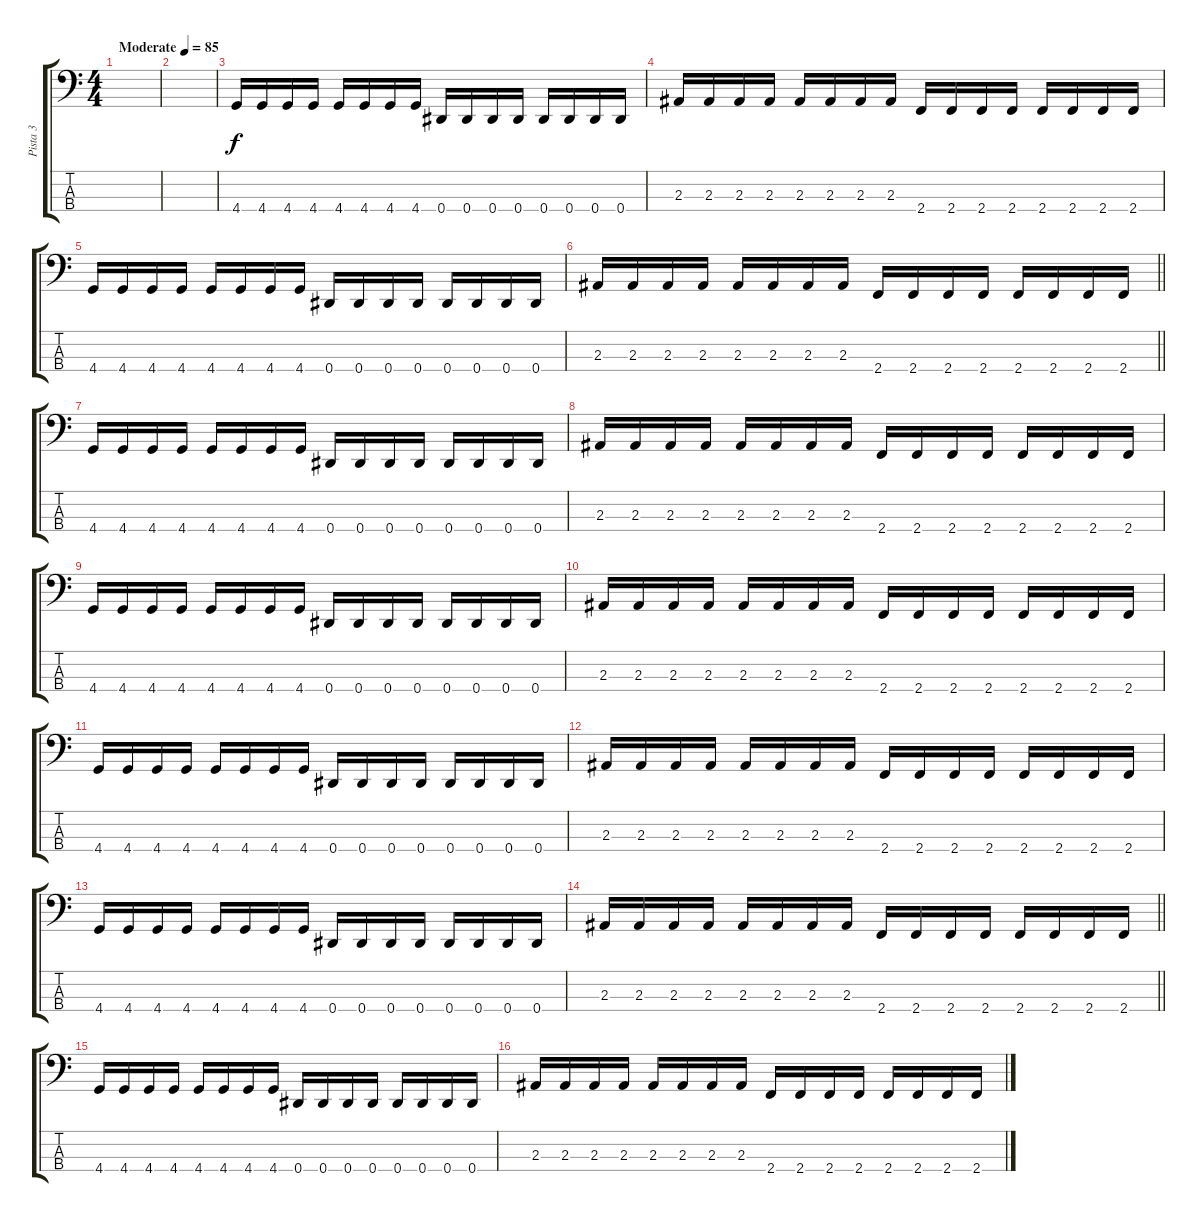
\track ("Pista 3" "Pista 3") {instrument electricbasspick}
\staff {score tabs}
\tuning (Gb2 Db2 Ab1 Eb1) {hide}
\ts (4 4)
\tempo (85 "Moderate")
\clef f4
\ks c
|
|
4.4.16 4.4.16 4.4.16 4.4.16 4.4.16 4.4.16 4.4.16 4.4.16 0.4.16 0.4.16 0.4.16 0.4.16 0.4.16 0.4.16 0.4.16 0.4.16 |
2.3.16 2.3.16 2.3.16 2.3.16 2.3.16 2.3.16 2.3.16 2.3.16 2.4.16 2.4.16 2.4.16 2.4.16 2.4.16 2.4.16 2.4.16 2.4.16 |
4.4.16 4.4.16 4.4.16 4.4.16 4.4.16 4.4.16 4.4.16 4.4.16 0.4.16 0.4.16 0.4.16 0.4.16 0.4.16 0.4.16 0.4.16 0.4.16 |
\barLineRight lightlight
2.3.16 2.3.16 2.3.16 2.3.16 2.3.16 2.3.16 2.3.16 2.3.16 2.4.16 2.4.16 2.4.16 2.4.16 2.4.16 2.4.16 2.4.16 2.4.16 |
4.4.16 4.4.16 4.4.16 4.4.16 4.4.16 4.4.16 4.4.16 4.4.16 0.4.16 0.4.16 0.4.16 0.4.16 0.4.16 0.4.16 0.4.16 0.4.16 |
2.3.16 2.3.16 2.3.16 2.3.16 2.3.16 2.3.16 2.3.16 2.3.16 2.4.16 2.4.16 2.4.16 2.4.16 2.4.16 2.4.16 2.4.16 2.4.16 |
4.4.16 4.4.16 4.4.16 4.4.16 4.4.16 4.4.16 4.4.16 4.4.16 0.4.16 0.4.16 0.4.16 0.4.16 0.4.16 0.4.16 0.4.16 0.4.16 |
2.3.16 2.3.16 2.3.16 2.3.16 2.3.16 2.3.16 2.3.16 2.3.16 2.4.16 2.4.16 2.4.16 2.4.16 2.4.16 2.4.16 2.4.16 2.4.16 |
4.4.16 4.4.16 4.4.16 4.4.16 4.4.16 4.4.16 4.4.16 4.4.16 0.4.16 0.4.16 0.4.16 0.4.16 0.4.16 0.4.16 0.4.16 0.4.16 |
2.3.16 2.3.16 2.3.16 2.3.16 2.3.16 2.3.16 2.3.16 2.3.16 2.4.16 2.4.16 2.4.16 2.4.16 2.4.16 2.4.16 2.4.16 2.4.16 |
4.4.16 4.4.16 4.4.16 4.4.16 4.4.16 4.4.16 4.4.16 4.4.16 0.4.16 0.4.16 0.4.16 0.4.16 0.4.16 0.4.16 0.4.16 0.4.16 |
\barLineRight lightlight
2.3.16 2.3.16 2.3.16 2.3.16 2.3.16 2.3.16 2.3.16 2.3.16 2.4.16 2.4.16 2.4.16 2.4.16 2.4.16 2.4.16 2.4.16 2.4.16 |
4.4.16 4.4.16 4.4.16 4.4.16 4.4.16 4.4.16 4.4.16 4.4.16 0.4.16 0.4.16 0.4.16 0.4.16 0.4.16 0.4.16 0.4.16 0.4.16 |
2.3.16 2.3.16 2.3.16 2.3.16 2.3.16 2.3.16 2.3.16 2.3.16 2.4.16 2.4.16 2.4.16 2.4.16 2.4.16 2.4.16 2.4.16 2.4.16
